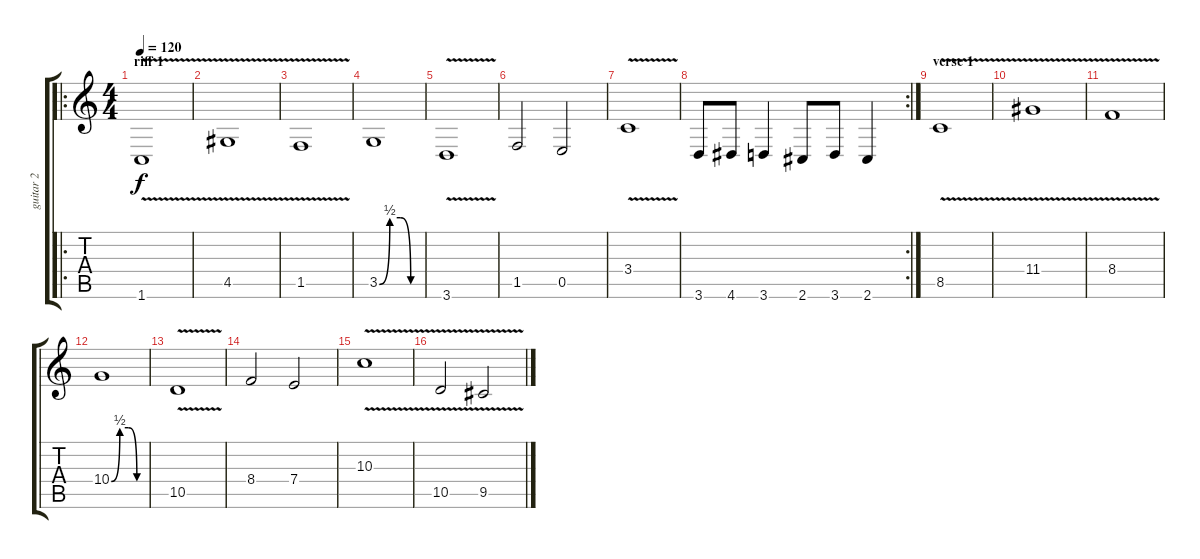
\track ("guitar 2" "guitar 2") {instrument overdrivenguitar}
\staff {score tabs}
\tuning (B3 Gb3 D3 A2 E2 B1) {hide}
\ro
\ts (4 4)
\section ("" "riff 1")
\tempo 120
\clef g2
\ks c
1.6{v}.1{dy f instrument overdrivenguitar} |
4.5{v}.1 |
1.5{v}.1 |
3.5{be (custom 0 0 15 2 30 2 45 0 60 0)}.1 |
3.6{v}.1 |
1.5.2 0.5.2 |
3.4{v}.1 |
\rc 2
3.6.8 4.6.8 3.6.4 2.6.8 3.6.8 2.6.4 |
\section ("" "verse 1")
8.5{v}.1 |
11.4{v}.1 |
8.4{v}.1 |
10.4{be (custom 0 0 15 2 30 2 45 0 60 0)}.1 |
10.5{v}.1 |
8.4.2 7.4.2 |
10.3{v}.1 |
10.5{v}.2 9.5{v}.2
